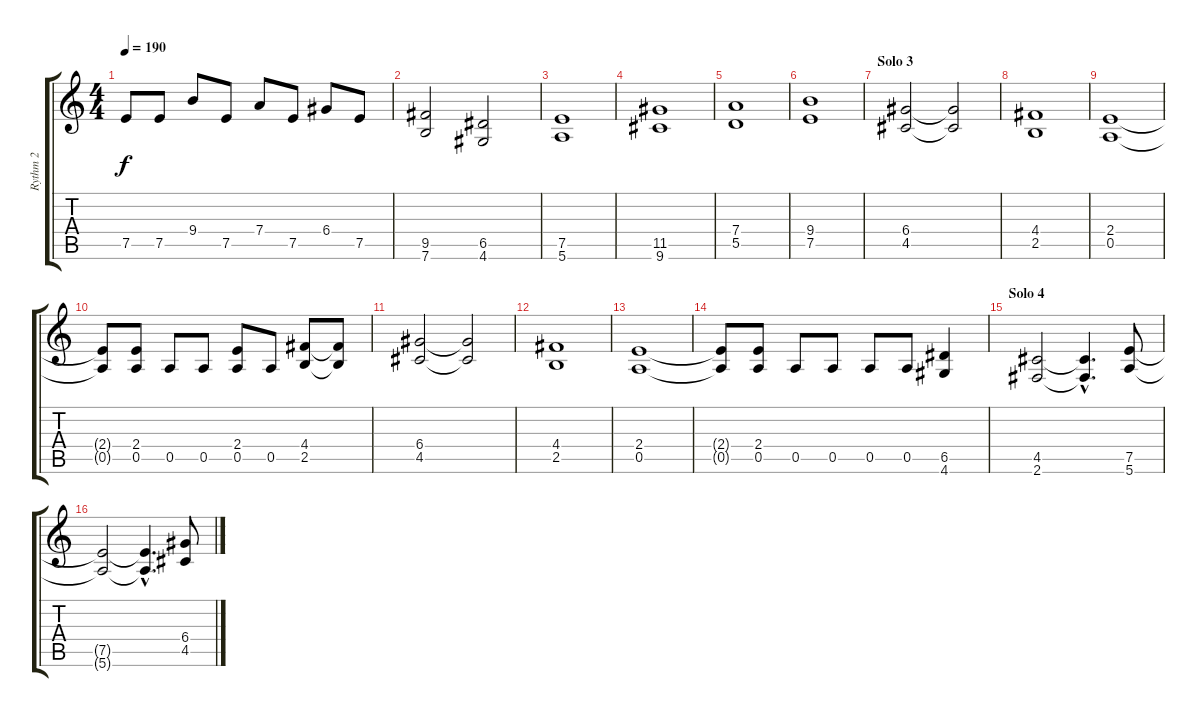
\track ("Rythm 2" "Rythm 2") {instrument distortionguitar}
\staff {score tabs}
\tuning (E4 B3 G3 D3 A2 E2) {hide}
\ts (4 4)
\tempo 190
\clef g2
\ks c
7.5.8{dy f} 7.5.8 9.4.8 7.5.8 7.4.8 7.5.8 6.4.8 7.5.8 |
(9.5 7.6).2 (6.5 4.6).2 |
(7.5 5.6).1 |
(11.5 9.6).1 |
(7.4 5.5).1 |
(9.4 7.5).1 |
\section ("" "Solo 3")
(6.4 4.5).2 (6.4{t} 4.5{t}).2 |
(4.4 2.5).1 |
(2.4 0.5).1 |
(2.4{t} 0.5{t}).8 (2.4 0.5).8 0.5.8 0.5.8 (2.4 0.5).8 0.5.8 (4.4 2.5).8 (4.4{t} 2.5{t}).8 |
(6.4 4.5).2 (6.4{t} 4.5{t}).2 |
(4.4 2.5).1 |
(2.4 0.5).1 |
(2.4{t} 0.5{t}).8 (2.4 0.5).8 0.5.8 0.5.8 0.5.8 0.5.8 (6.5 4.6).4 |
\section ("" "Solo 4")
(4.5 2.6).2 (4.5{hac t} 2.6{hac t}).4{d} (7.5 5.6).8 |
(7.5{t} 5.6{t}).2 (7.5{hac t} 5.6{hac t}).4{d} (6.4 4.5).8
